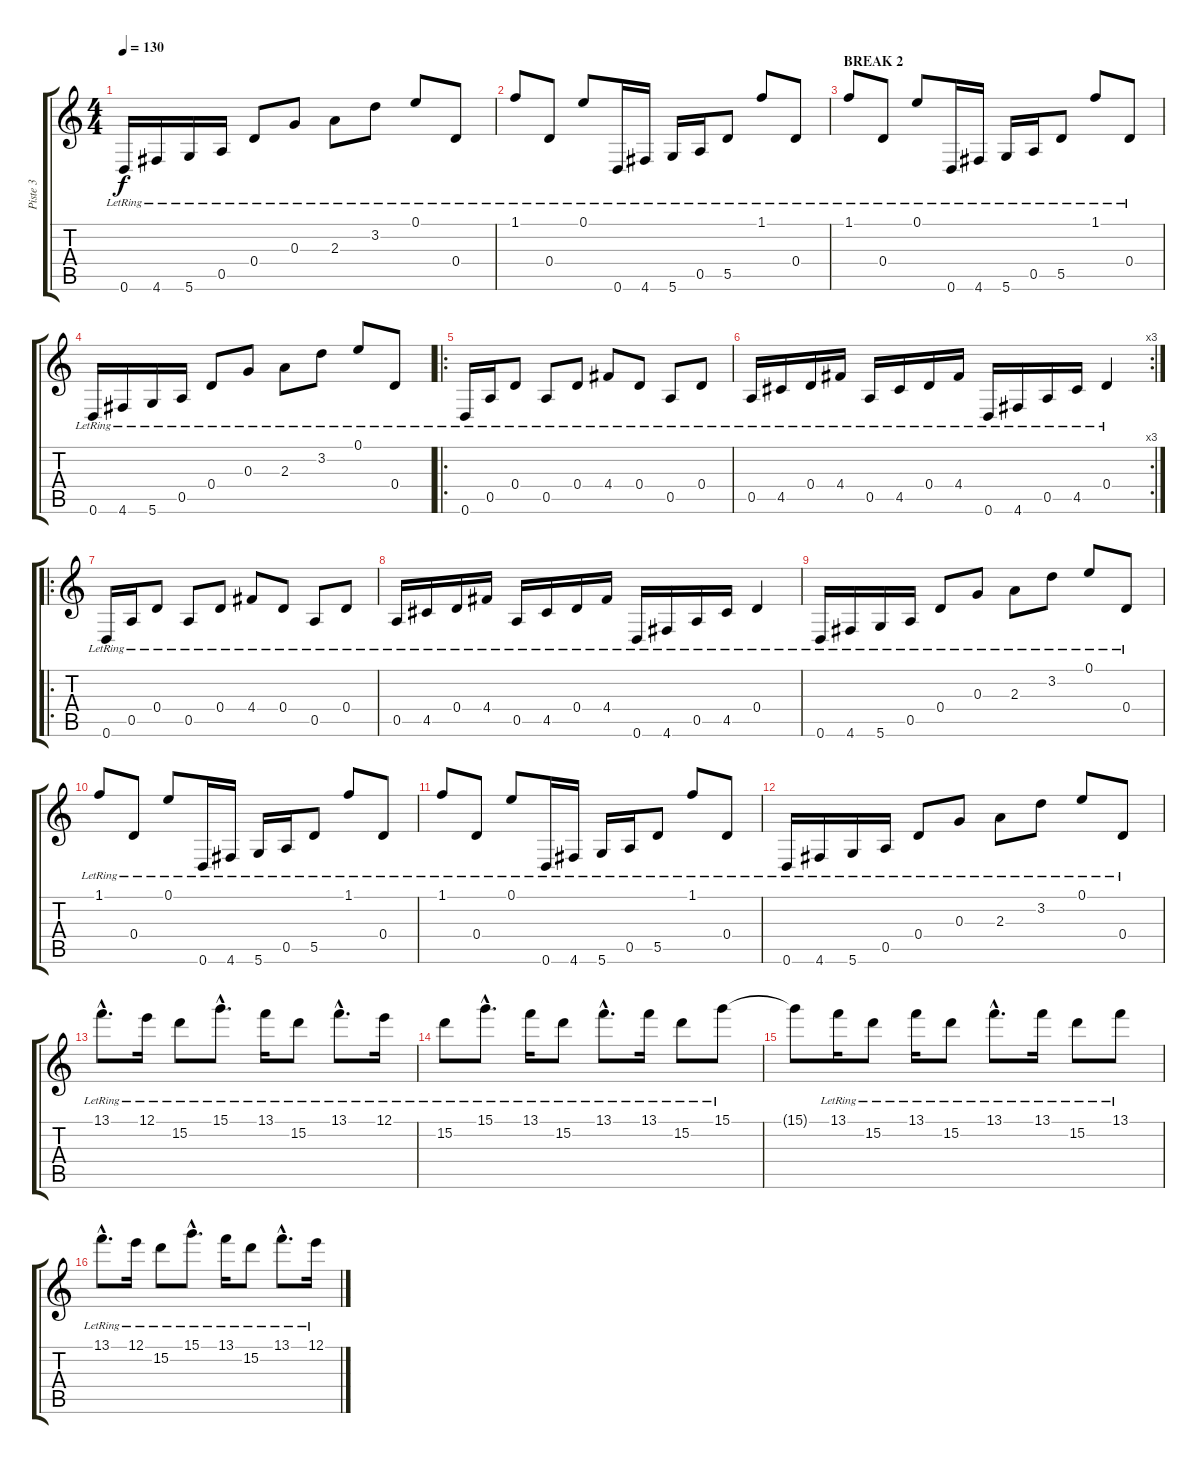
\track ("Piste 3" "Piste 3") {instrument electricguitarjazz}
\staff {score tabs}
\tuning (E4 B3 G3 D3 A2 D2) {hide}
\ts (4 4)
\tempo 130
\clef g2
\ks c
0.6{lr}.16{dy f} 4.6{lr}.16 5.6{lr}.16 0.5{lr}.16 0.4{lr}.8 0.3{lr}.8 2.3{lr}.8 3.2{lr}.8 0.1{lr}.8 0.4{lr}.8 |
1.1{lr}.8 0.4{lr}.8 0.1{lr}.8 0.6{lr}.16 4.6{lr}.16 5.6{lr}.16 0.5{lr}.16 5.5{lr}.8 1.1{lr}.8 0.4{lr}.8 |
\section ("" "BREAK 2")
1.1{lr}.8 0.4{lr}.8 0.1{lr}.8 0.6{lr}.16 4.6{lr}.16 5.6{lr}.16 0.5{lr}.16 5.5{lr}.8 1.1{lr}.8 0.4{lr}.8 |
0.6{lr}.16 4.6{lr}.16 5.6{lr}.16 0.5{lr}.16 0.4{lr}.8 0.3{lr}.8 2.3{lr}.8 3.2{lr}.8 0.1{lr}.8 0.4{lr}.8 |
\ro
0.6{lr}.16 0.5{lr}.16 0.4{lr}.8 0.5{lr}.8 0.4{lr}.8 4.4{lr}.8 0.4{lr}.8 0.5{lr}.8 0.4{lr}.8 |
\rc 3
0.5{lr}.16 4.5{lr}.16 0.4{lr}.16 4.4{lr}.16 0.5{lr}.16 4.5{lr}.16 0.4{lr}.16 4.4{lr}.16 0.6{lr}.16 4.6{lr}.16 0.5{lr}.16 4.5{lr}.16 0.4{lr}.4 |
\ro
0.6{lr}.16 0.5{lr}.16 0.4{lr}.8 0.5{lr}.8 0.4{lr}.8 4.4{lr}.8 0.4{lr}.8 0.5{lr}.8 0.4{lr}.8 |
0.5{lr}.16 4.5{lr}.16 0.4{lr}.16 4.4{lr}.16 0.5{lr}.16 4.5{lr}.16 0.4{lr}.16 4.4{lr}.16 0.6{lr}.16 4.6{lr}.16 0.5{lr}.16 4.5{lr}.16 0.4{lr}.4 |
0.6{lr}.16 4.6{lr}.16 5.6{lr}.16 0.5{lr}.16 0.4{lr}.8 0.3{lr}.8 2.3{lr}.8 3.2{lr}.8 0.1{lr}.8 0.4{lr}.8 |
1.1{lr}.8 0.4{lr}.8 0.1{lr}.8 0.6{lr}.16 4.6{lr}.16 5.6{lr}.16 0.5{lr}.16 5.5{lr}.8 1.1{lr}.8 0.4{lr}.8 |
1.1{lr}.8 0.4{lr}.8 0.1{lr}.8 0.6{lr}.16 4.6{lr}.16 5.6{lr}.16 0.5{lr}.16 5.5{lr}.8 1.1{lr}.8 0.4{lr}.8 |
0.6{lr}.16 4.6{lr}.16 5.6{lr}.16 0.5{lr}.16 0.4{lr}.8 0.3{lr}.8 2.3{lr}.8 3.2{lr}.8 0.1{lr}.8 0.4{lr}.8 |
13.1{hac lr}.8{d} 12.1{lr}.16 15.2{lr}.8 15.1{hac lr}.8{d} 13.1{lr}.16 15.2{lr}.8 13.1{hac lr}.8{d} 12.1{lr}.16 |
15.2{lr}.8 15.1{hac lr}.8{d} 13.1{lr}.16 15.2{lr}.8 13.1{hac lr}.8{d} 13.1{lr}.16 15.2{lr}.8 15.1{lr}.8 |
15.1{t}.8 13.1{lr}.16 15.2{lr}.8 13.1{lr}.16 15.2{lr}.8 13.1{hac lr}.8{d} 13.1{lr}.16 15.2{lr}.8 13.1{lr}.8 |
13.1{hac lr}.8{d} 12.1{lr}.16 15.2{lr}.8 15.1{hac lr}.8{d} 13.1{lr}.16 15.2{lr}.8 13.1{hac lr}.8{d} 12.1{lr}.16
